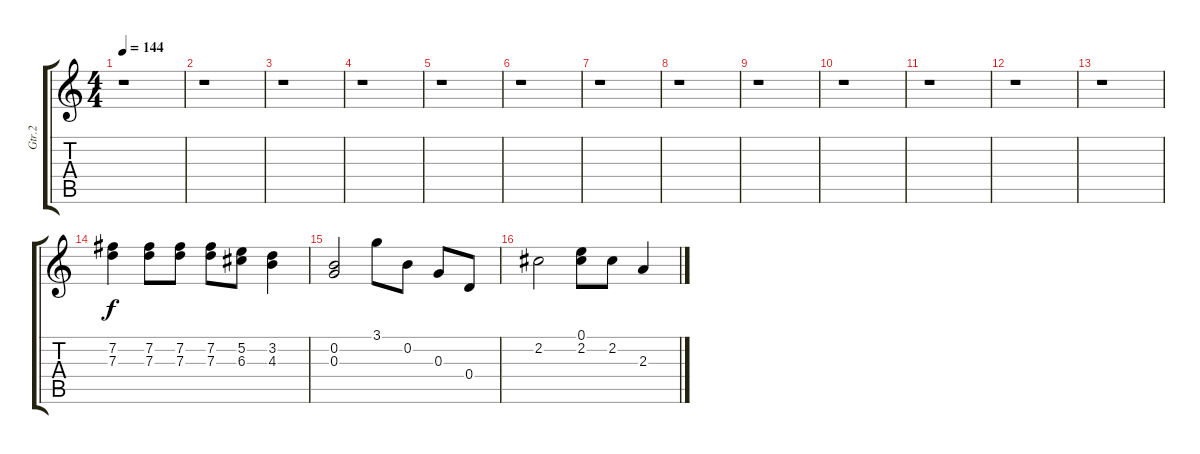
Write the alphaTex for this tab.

\track ("Gtr.2" "Gtr.2") {instrument acousticguitarsteel}
\staff {score tabs}
\tuning (E4 B3 G3 D3 A2 E2) {hide}
\ts (4 4)
\tempo 144
\clef g2
\ks c
r.1{dy f} |
r.1 |
r.1 |
r.1 |
r.1 |
r.1 |
r.1 |
r.1 |
r.1 |
r.1 |
r.1 |
r.1 |
r.1 |
(7.2 7.3).4 (7.2 7.3).8 (7.2 7.3).8 (7.2 7.3).8 (5.2 6.3).8 (3.2 4.3).4 |
(0.2 0.3).2 3.1.8 0.2.8 0.3.8 0.4.8 |
2.2.2 (0.1 2.2).8 2.2.8 2.3.4
